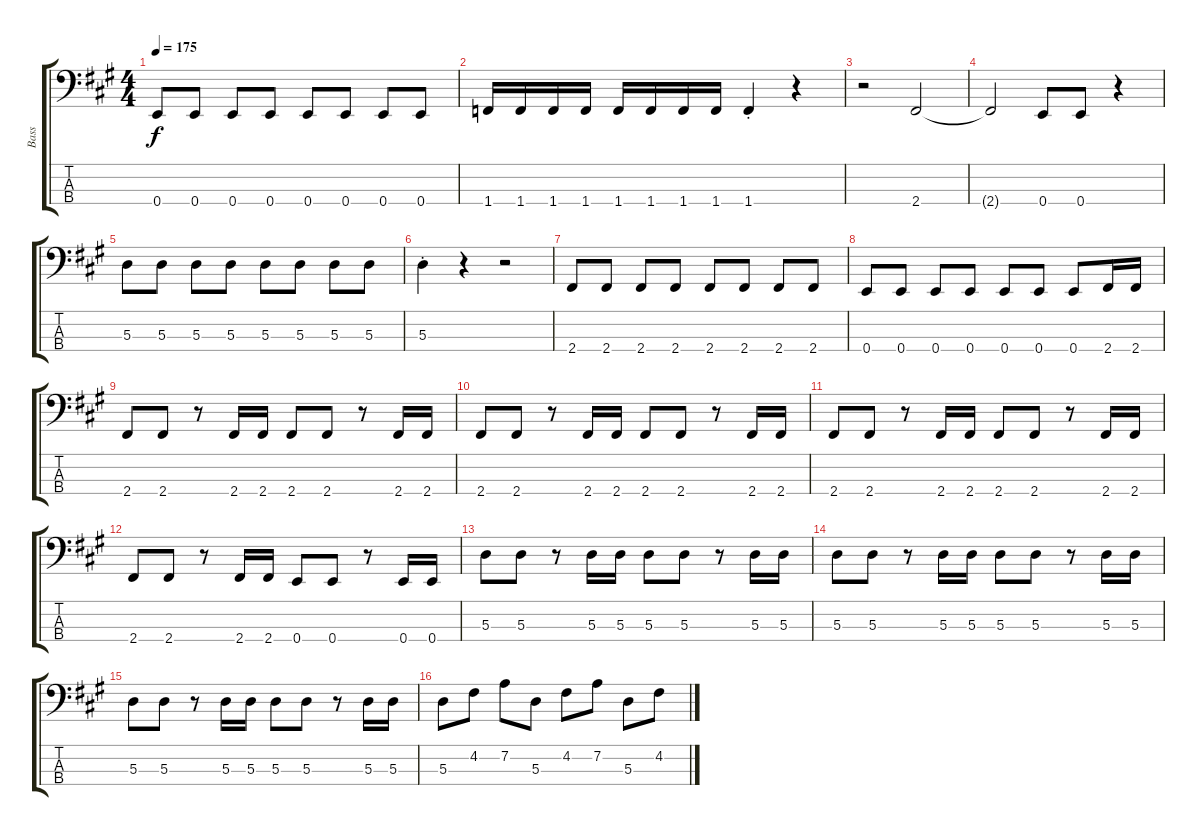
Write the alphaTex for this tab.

\track ("Bass" "Bass") {instrument slapbass2}
\staff {score tabs}
\tuning (G2 D2 A1 E1) {hide}
\ts (4 4)
\tempo 175
\clef f4
\ks a
0.4.8{dy f} 0.4.8 0.4.8 0.4.8 0.4.8 0.4.8 0.4.8 0.4.8 |
1.4.16 1.4.16 1.4.16 1.4.16 1.4.16 1.4.16 1.4.16 1.4.16 1.4{st}.4 r.4 |
r.2 2.4.2 |
2.4{t}.2 0.4.8 0.4.8 r.4 |
5.3.8 5.3.8 5.3.8 5.3.8 5.3.8 5.3.8 5.3.8 5.3.8 |
5.3{st}.4 r.4 r.2 |
2.4.8 2.4.8 2.4.8 2.4.8 2.4.8 2.4.8 2.4.8 2.4.8 |
0.4.8 0.4.8 0.4.8 0.4.8 0.4.8 0.4.8 0.4.8 2.4.16 2.4.16 |
2.4.8 2.4.8 r.8 2.4.16 2.4.16 2.4.8 2.4.8 r.8 2.4.16 2.4.16 |
2.4.8 2.4.8 r.8 2.4.16 2.4.16 2.4.8 2.4.8 r.8 2.4.16 2.4.16 |
2.4.8 2.4.8 r.8 2.4.16 2.4.16 2.4.8 2.4.8 r.8 2.4.16 2.4.16 |
2.4.8 2.4.8 r.8 2.4.16 2.4.16 0.4.8 0.4.8 r.8 0.4.16 0.4.16 |
5.3.8 5.3.8 r.8 5.3.16 5.3.16 5.3.8 5.3.8 r.8 5.3.16 5.3.16 |
5.3.8 5.3.8 r.8 5.3.16 5.3.16 5.3.8 5.3.8 r.8 5.3.16 5.3.16 |
5.3.8 5.3.8 r.8 5.3.16 5.3.16 5.3.8 5.3.8 r.8 5.3.16 5.3.16 |
5.3.8 4.2.8 7.2.8 5.3.8 4.2.8 7.2.8 5.3.8 4.2.8
